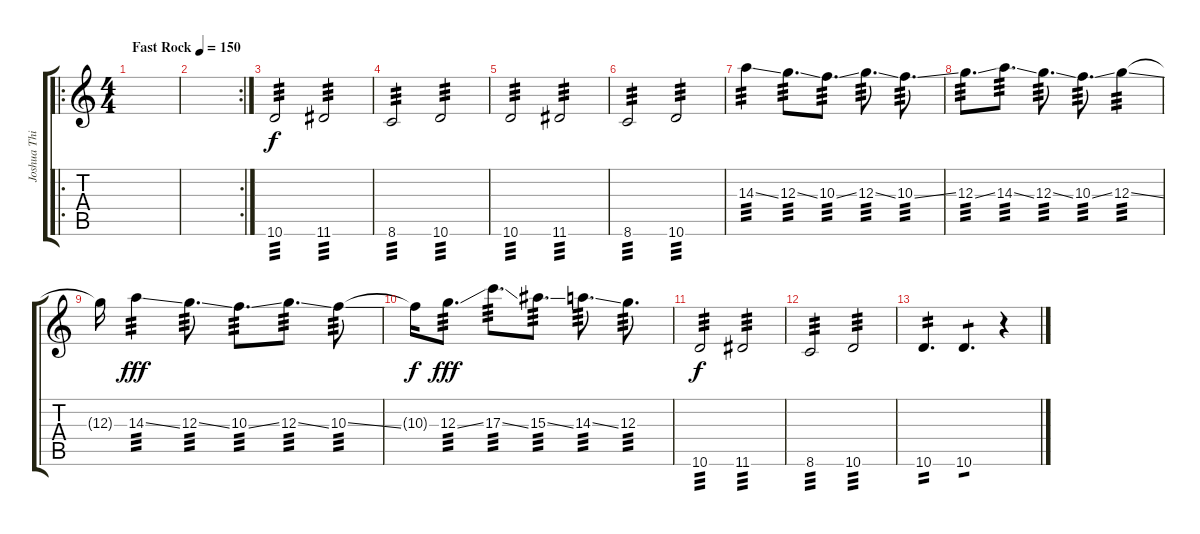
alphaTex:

\track ("Joshua Third" "Joshua Thi") {instrument electricguitarclean}
\staff {score tabs}
\tuning (E4 B3 G3 D3 A2 E2) {hide}
\ro
\ts (4 4)
\tempo (150 "Fast Rock")
\clef g2
\ks c
|
\rc 2
|
10.6.2{tp 3 volume 16} 11.6.2{tp 3} |
8.6.2{tp 3} 10.6.2{tp 3} |
10.6.2{tp 3} 11.6.2{tp 3} |
8.6.2{tp 3} 10.6.2{tp 3} |
14.3{ss}.4{tp 3} 12.3{ss}.8{d tp 3} 10.3{ss}.8{d tp 3} 12.3{ss}.8{d tp 3} 10.3{ss}.8{d tp 3} |
12.3{ss}.8{d tp 3} 14.3{ss}.8{d tp 3} 12.3{ss}.8{d tp 3} 10.3{ss}.8{d tp 3} 12.3{ss}.4{tp 3} |
12.3{t}.16{dy f} 14.3{ss}.4{tp 3 dy fff} 12.3{ss}.8{d tp 3} 10.3{ss}.8{d tp 3} 12.3{ss}.8{d tp 3} 10.3{ss}.8{tp 3} |
10.3{t}.16{dy f} 12.3{ss}.8{d tp 3 dy fff} 17.3{ss}.8{d tp 3} 15.3{ss}.8{d tp 3} 14.3{ss}.8{d tp 3} 12.3.8{d tp 3} |
10.6.2{tp 3 dy f} 11.6.2{tp 3} |
8.6.2{tp 3} 10.6.2{tp 3} |
10.6.4{d tp 2} 10.6.4{d tp 1} r.4
